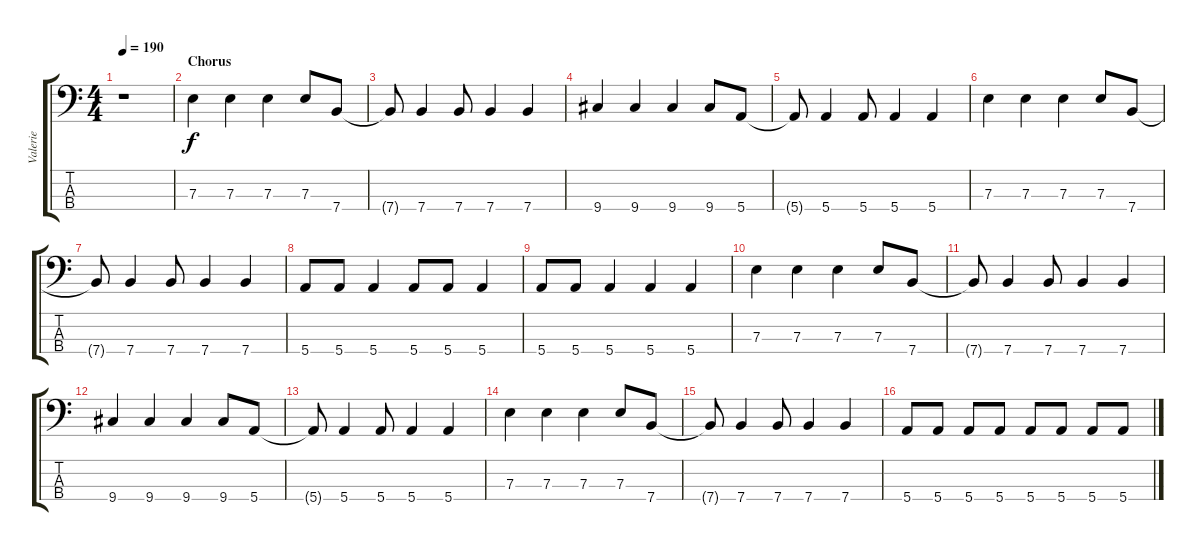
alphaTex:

\track ("Valerie" "Valerie") {instrument electricbasspick}
\staff {score tabs}
\tuning (G2 D2 A1 E1) {hide}
\ts (4 4)
\tempo 190
\clef f4
\ks c
r.1{dy f} |
\section ("" "Chorus")
7.3.4 7.3.4 7.3.4 7.3.8 7.4.8 |
7.4{t}.8 7.4.4 7.4.8 7.4.4 7.4.4 |
9.4.4 9.4.4 9.4.4 9.4.8 5.4.8 |
5.4{t}.8 5.4.4 5.4.8 5.4.4 5.4.4 |
7.3.4 7.3.4 7.3.4 7.3.8 7.4.8 |
7.4{t}.8 7.4.4 7.4.8 7.4.4 7.4.4 |
5.4.8 5.4.8 5.4.4 5.4.8 5.4.8 5.4.4 |
5.4.8 5.4.8 5.4.4 5.4.4 5.4.4 |
7.3.4 7.3.4 7.3.4 7.3.8 7.4.8 |
7.4{t}.8 7.4.4 7.4.8 7.4.4 7.4.4 |
9.4.4 9.4.4 9.4.4 9.4.8 5.4.8 |
5.4{t}.8 5.4.4 5.4.8 5.4.4 5.4.4 |
7.3.4 7.3.4 7.3.4 7.3.8 7.4.8 |
7.4{t}.8 7.4.4 7.4.8 7.4.4 7.4.4 |
5.4.8 5.4.8 5.4.8 5.4.8 5.4.8 5.4.8 5.4.8 5.4.8
